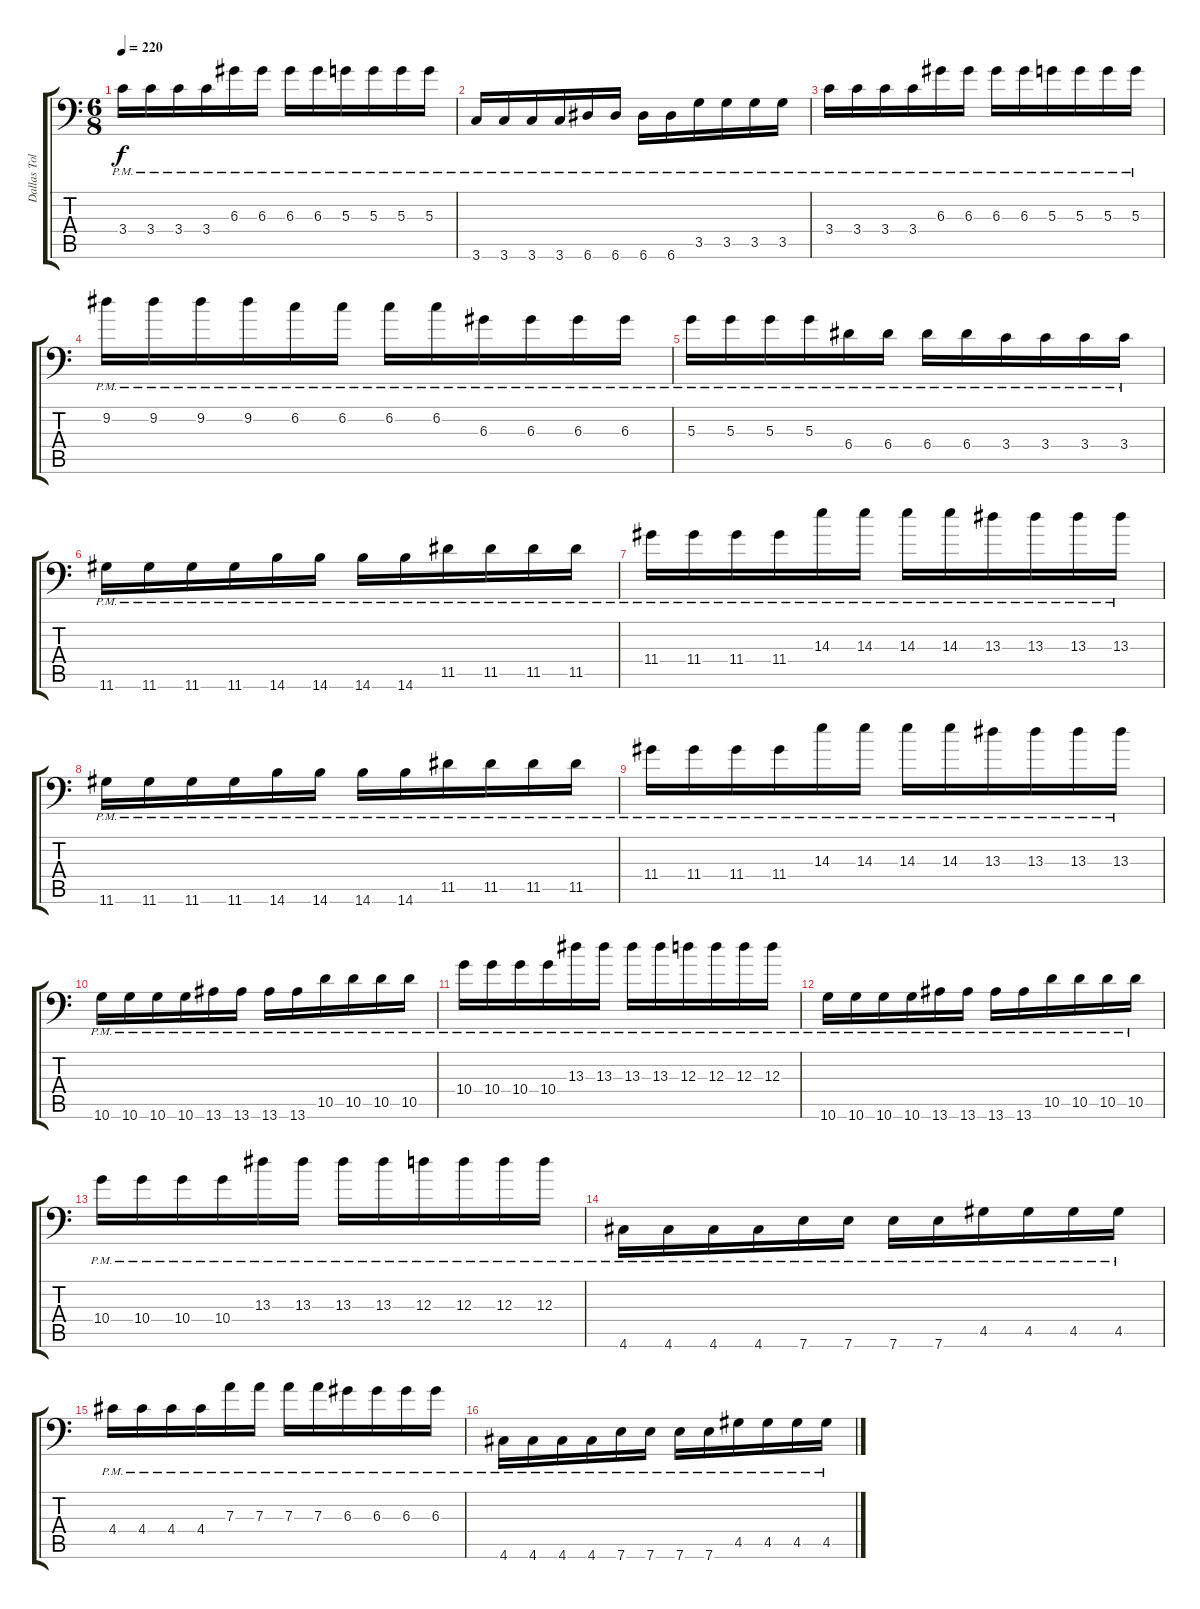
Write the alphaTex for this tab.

\track ("Dallas Toler-Wade" "Dallas Tol") {instrument distortionguitar}
\staff {score tabs}
\tuning (B3 Gb3 D3 A2 E2 A1) {hide}
\ts (6 8)
\tempo 220
\clef f4
\ks c
3.4{pm}.16{dy f} 3.4{pm}.16 3.4{pm}.16 3.4{pm}.16 6.3{pm}.16 6.3{pm}.16 6.3{pm}.16 6.3{pm}.16 5.3{pm}.16 5.3{pm}.16 5.3{pm}.16 5.3{pm}.16 |
3.6{pm}.16 3.6{pm}.16 3.6{pm}.16 3.6{pm}.16 6.6{pm}.16 6.6{pm}.16 6.6{pm}.16 6.6{pm}.16 3.5{pm}.16 3.5{pm}.16 3.5{pm}.16 3.5{pm}.16 |
3.4{pm}.16 3.4{pm}.16 3.4{pm}.16 3.4{pm}.16 6.3{pm}.16 6.3{pm}.16 6.3{pm}.16 6.3{pm}.16 5.3{pm}.16 5.3{pm}.16 5.3{pm}.16 5.3{pm}.16 |
9.2{pm}.16 9.2{pm}.16 9.2{pm}.16 9.2{pm}.16 6.2{pm}.16 6.2{pm}.16 6.2{pm}.16 6.2{pm}.16 6.3{pm}.16 6.3{pm}.16 6.3{pm}.16 6.3{pm}.16 |
5.3{pm}.16 5.3{pm}.16 5.3{pm}.16 5.3{pm}.16 6.4{pm}.16 6.4{pm}.16 6.4{pm}.16 6.4{pm}.16 3.4{pm}.16 3.4{pm}.16 3.4{pm}.16 3.4{pm}.16 |
11.6{pm}.16 11.6{pm}.16 11.6{pm}.16 11.6{pm}.16 14.6{pm}.16 14.6{pm}.16 14.6{pm}.16 14.6{pm}.16 11.5{pm}.16 11.5{pm}.16 11.5{pm}.16 11.5{pm}.16 |
11.4{pm}.16 11.4{pm}.16 11.4{pm}.16 11.4{pm}.16 14.3{pm}.16 14.3{pm}.16 14.3{pm}.16 14.3{pm}.16 13.3{pm}.16 13.3{pm}.16 13.3{pm}.16 13.3{pm}.16 |
11.6{pm}.16 11.6{pm}.16 11.6{pm}.16 11.6{pm}.16 14.6{pm}.16 14.6{pm}.16 14.6{pm}.16 14.6{pm}.16 11.5{pm}.16 11.5{pm}.16 11.5{pm}.16 11.5{pm}.16 |
11.4{pm}.16 11.4{pm}.16 11.4{pm}.16 11.4{pm}.16 14.3{pm}.16 14.3{pm}.16 14.3{pm}.16 14.3{pm}.16 13.3{pm}.16 13.3{pm}.16 13.3{pm}.16 13.3{pm}.16 |
10.6{pm}.16 10.6{pm}.16 10.6{pm}.16 10.6{pm}.16 13.6{pm}.16 13.6{pm}.16 13.6{pm}.16 13.6{pm}.16 10.5{pm}.16 10.5{pm}.16 10.5{pm}.16 10.5{pm}.16 |
10.4{pm}.16 10.4{pm}.16 10.4{pm}.16 10.4{pm}.16 13.3{pm}.16 13.3{pm}.16 13.3{pm}.16 13.3{pm}.16 12.3{pm}.16 12.3{pm}.16 12.3{pm}.16 12.3{pm}.16 |
10.6{pm}.16 10.6{pm}.16 10.6{pm}.16 10.6{pm}.16 13.6{pm}.16 13.6{pm}.16 13.6{pm}.16 13.6{pm}.16 10.5{pm}.16 10.5{pm}.16 10.5{pm}.16 10.5{pm}.16 |
10.4{pm}.16 10.4{pm}.16 10.4{pm}.16 10.4{pm}.16 13.3{pm}.16 13.3{pm}.16 13.3{pm}.16 13.3{pm}.16 12.3{pm}.16 12.3{pm}.16 12.3{pm}.16 12.3{pm}.16 |
4.6{pm}.16 4.6{pm}.16 4.6{pm}.16 4.6{pm}.16 7.6{pm}.16 7.6{pm}.16 7.6{pm}.16 7.6{pm}.16 4.5{pm}.16 4.5{pm}.16 4.5{pm}.16 4.5{pm}.16 |
4.4{pm}.16 4.4{pm}.16 4.4{pm}.16 4.4{pm}.16 7.3{pm}.16 7.3{pm}.16 7.3{pm}.16 7.3{pm}.16 6.3{pm}.16 6.3{pm}.16 6.3{pm}.16 6.3{pm}.16 |
4.6{pm}.16 4.6{pm}.16 4.6{pm}.16 4.6{pm}.16 7.6{pm}.16 7.6{pm}.16 7.6{pm}.16 7.6{pm}.16 4.5{pm}.16 4.5{pm}.16 4.5{pm}.16 4.5{pm}.16
